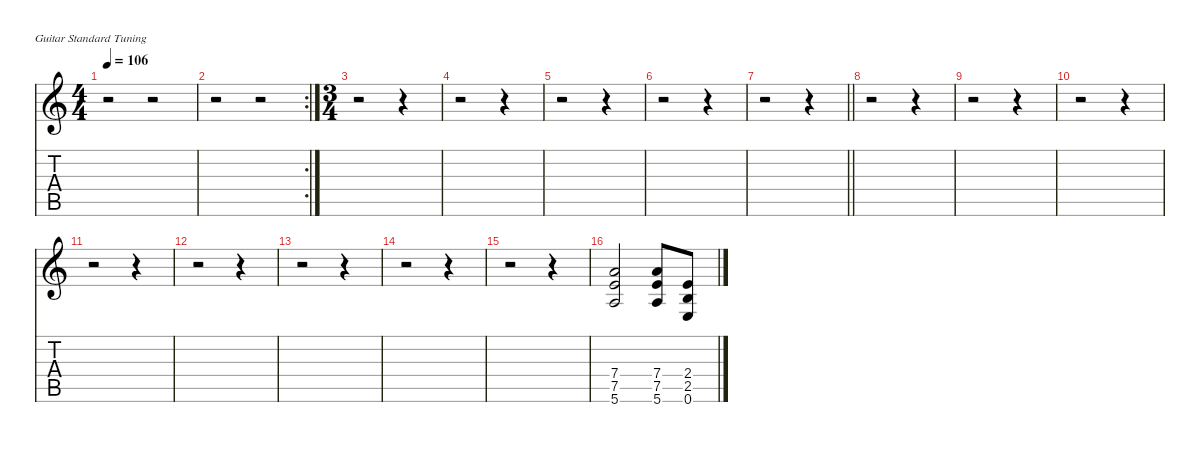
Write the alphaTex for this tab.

\defaultSystemsLayout 4
\hideDynamics
\bracketExtendMode nobrackets
\singleTrackTrackNamePolicy hidden
\multiTrackTrackNamePolicy hidden
\otherSystemsTrackNameOrientation horizontal
\track ("Kirk 2nd guitar" "dist.guit.") {instrument distortionguitar}
\staff {score tabs}
\tuning (E4 B3 G3 D3 A2 E2)
\ts (4 4)
\tempo 106
\clef g2
\ks c
r.2{dy f beam Down} r.2{beam Down} |
\rc 2
r.2{beam Down} r.2{beam Down} |
\ts (3 4)
\beaming (8 2 2 2)
r.2{beam Down} r.4{beam Down} |
r.2{beam Down} r.4{beam Down} |
r.2{beam Down} r.4{beam Down} |
r.2{beam Down} r.4{beam Down} |
\barLineRight lightlight
r.2{beam Down} r.4{beam Down} |
r.2{beam Down} r.4{beam Down} |
r.2{beam Down} r.4{beam Down} |
r.2{beam Down} r.4{beam Down} |
r.2{beam Down} r.4{beam Down} |
r.2{beam Down} r.4{beam Down} |
r.2{beam Down} r.4{beam Down} |
r.2{beam Down} r.4{beam Down} |
r.2{beam Down} r.4{beam Down} |
(7.4 7.5 5.6).2{beam Up} (7.4 7.5 5.6).8{beam Up} (2.4 2.5 0.6).8{beam Up}
